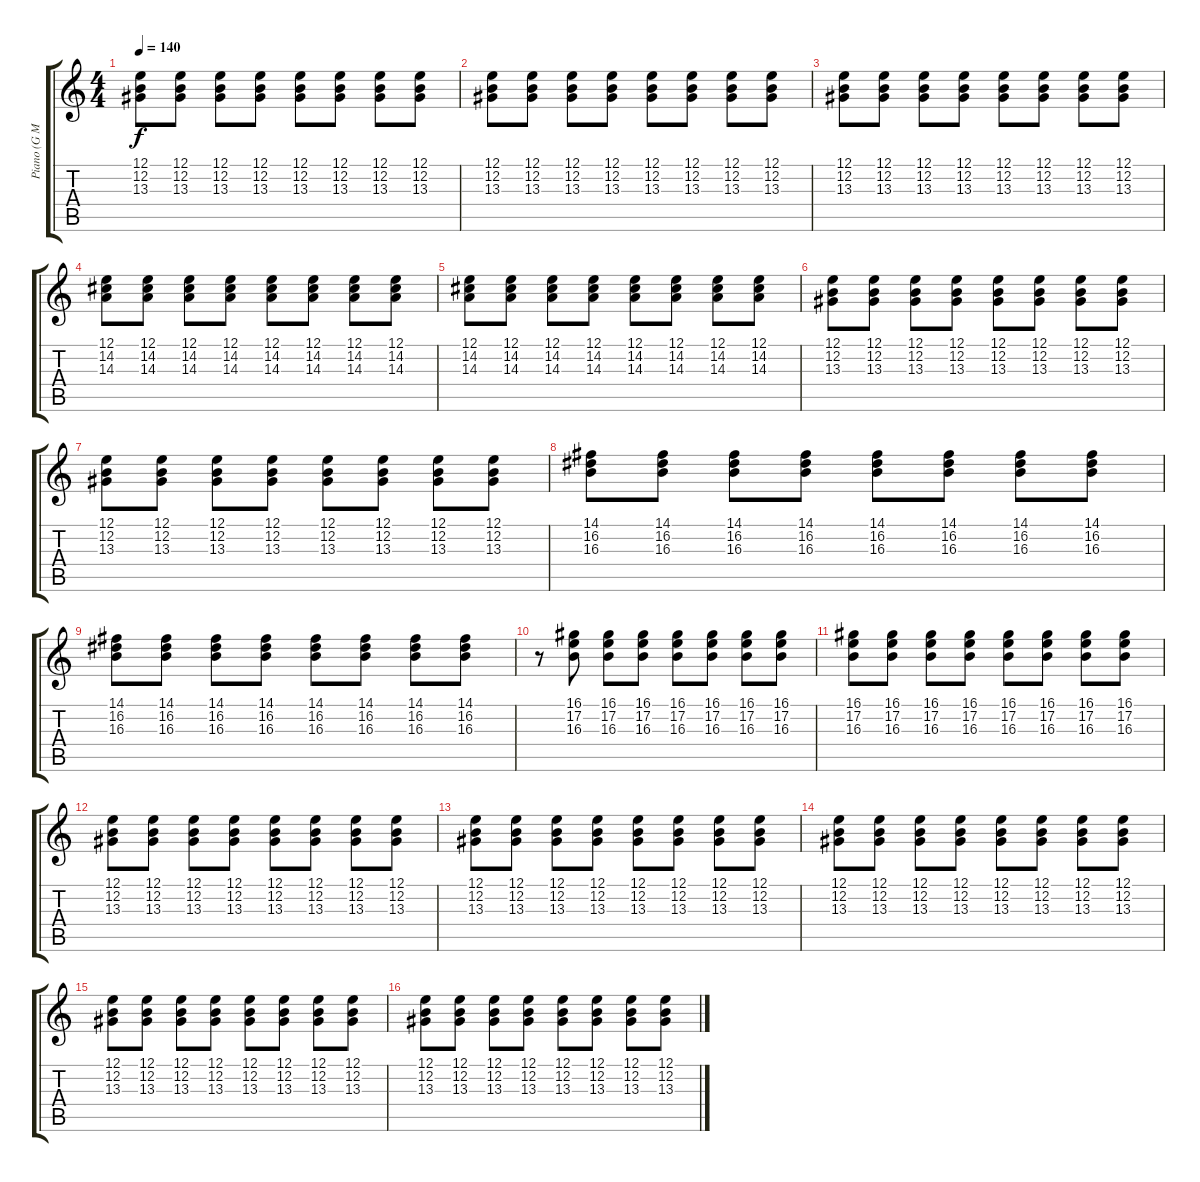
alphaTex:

\track ("Piano (G Martin)" "Piano (G M") {instrument brightacousticpiano}
\staff {score tabs}
\tuning (E4 B3 G3 D3 A2 E2) {hide}
\ts (4 4)
\tempo 140
\clef g2
\ks c
(12.1 12.2 13.3).8{dy f} (12.1 12.2 13.3).8 (12.1 12.2 13.3).8 (12.1 12.2 13.3).8 (12.1 12.2 13.3).8 (12.1 12.2 13.3).8 (12.1 12.2 13.3).8 (12.1 12.2 13.3).8 |
(12.1 12.2 13.3).8 (12.1 12.2 13.3).8 (12.1 12.2 13.3).8 (12.1 12.2 13.3).8 (12.1 12.2 13.3).8 (12.1 12.2 13.3).8 (12.1 12.2 13.3).8 (12.1 12.2 13.3).8 |
(12.1 12.2 13.3).8 (12.1 12.2 13.3).8 (12.1 12.2 13.3).8 (12.1 12.2 13.3).8 (12.1 12.2 13.3).8 (12.1 12.2 13.3).8 (12.1 12.2 13.3).8 (12.1 12.2 13.3).8 |
(12.1 14.2 14.3).8 (12.1 14.2 14.3).8 (12.1 14.2 14.3).8 (12.1 14.2 14.3).8 (12.1 14.2 14.3).8 (12.1 14.2 14.3).8 (12.1 14.2 14.3).8 (12.1 14.2 14.3).8 |
(12.1 14.2 14.3).8 (12.1 14.2 14.3).8 (12.1 14.2 14.3).8 (12.1 14.2 14.3).8 (12.1 14.2 14.3).8 (12.1 14.2 14.3).8 (12.1 14.2 14.3).8 (12.1 14.2 14.3).8 |
(12.1 12.2 13.3).8 (12.1 12.2 13.3).8 (12.1 12.2 13.3).8 (12.1 12.2 13.3).8 (12.1 12.2 13.3).8 (12.1 12.2 13.3).8 (12.1 12.2 13.3).8 (12.1 12.2 13.3).8 |
(12.1 12.2 13.3).8 (12.1 12.2 13.3).8 (12.1 12.2 13.3).8 (12.1 12.2 13.3).8 (12.1 12.2 13.3).8 (12.1 12.2 13.3).8 (12.1 12.2 13.3).8 (12.1 12.2 13.3).8 |
(14.1 16.2 16.3).8 (14.1 16.2 16.3).8 (14.1 16.2 16.3).8 (14.1 16.2 16.3).8 (14.1 16.2 16.3).8 (14.1 16.2 16.3).8 (14.1 16.2 16.3).8 (14.1 16.2 16.3).8 |
(14.1 16.2 16.3).8 (14.1 16.2 16.3).8 (14.1 16.2 16.3).8 (14.1 16.2 16.3).8 (14.1 16.2 16.3).8 (14.1 16.2 16.3).8 (14.1 16.2 16.3).8 (14.1 16.2 16.3).8 |
r.8{volume 14 balance 12 instrument brightacousticpiano} (16.1 17.2 16.3).8 (16.1 17.2 16.3).8 (16.1 17.2 16.3).8 (16.1 17.2 16.3).8 (16.1 17.2 16.3).8 (16.1 17.2 16.3).8 (16.1 17.2 16.3).8 |
(16.1 17.2 16.3).8 (16.1 17.2 16.3).8 (16.1 17.2 16.3).8 (16.1 17.2 16.3).8 (16.1 17.2 16.3).8 (16.1 17.2 16.3).8 (16.1 17.2 16.3).8 (16.1 17.2 16.3).8 |
(12.1 12.2 13.3).8{volume 8 balance 12 instrument acousticgrandpiano} (12.1 12.2 13.3).8 (12.1 12.2 13.3).8 (12.1 12.2 13.3).8 (12.1 12.2 13.3).8 (12.1 12.2 13.3).8 (12.1 12.2 13.3).8 (12.1 12.2 13.3).8 |
(12.1 12.2 13.3).8 (12.1 12.2 13.3).8 (12.1 12.2 13.3).8 (12.1 12.2 13.3).8 (12.1 12.2 13.3).8 (12.1 12.2 13.3).8 (12.1 12.2 13.3).8 (12.1 12.2 13.3).8 |
(12.1 12.2 13.3).8 (12.1 12.2 13.3).8 (12.1 12.2 13.3).8 (12.1 12.2 13.3).8 (12.1 12.2 13.3).8 (12.1 12.2 13.3).8 (12.1 12.2 13.3).8 (12.1 12.2 13.3).8 |
(12.1 12.2 13.3).8 (12.1 12.2 13.3).8 (12.1 12.2 13.3).8 (12.1 12.2 13.3).8 (12.1 12.2 13.3).8 (12.1 12.2 13.3).8 (12.1 12.2 13.3).8 (12.1 12.2 13.3).8 |
(12.1 12.2 13.3).8 (12.1 12.2 13.3).8 (12.1 12.2 13.3).8 (12.1 12.2 13.3).8 (12.1 12.2 13.3).8 (12.1 12.2 13.3).8 (12.1 12.2 13.3).8 (12.1 12.2 13.3).8
